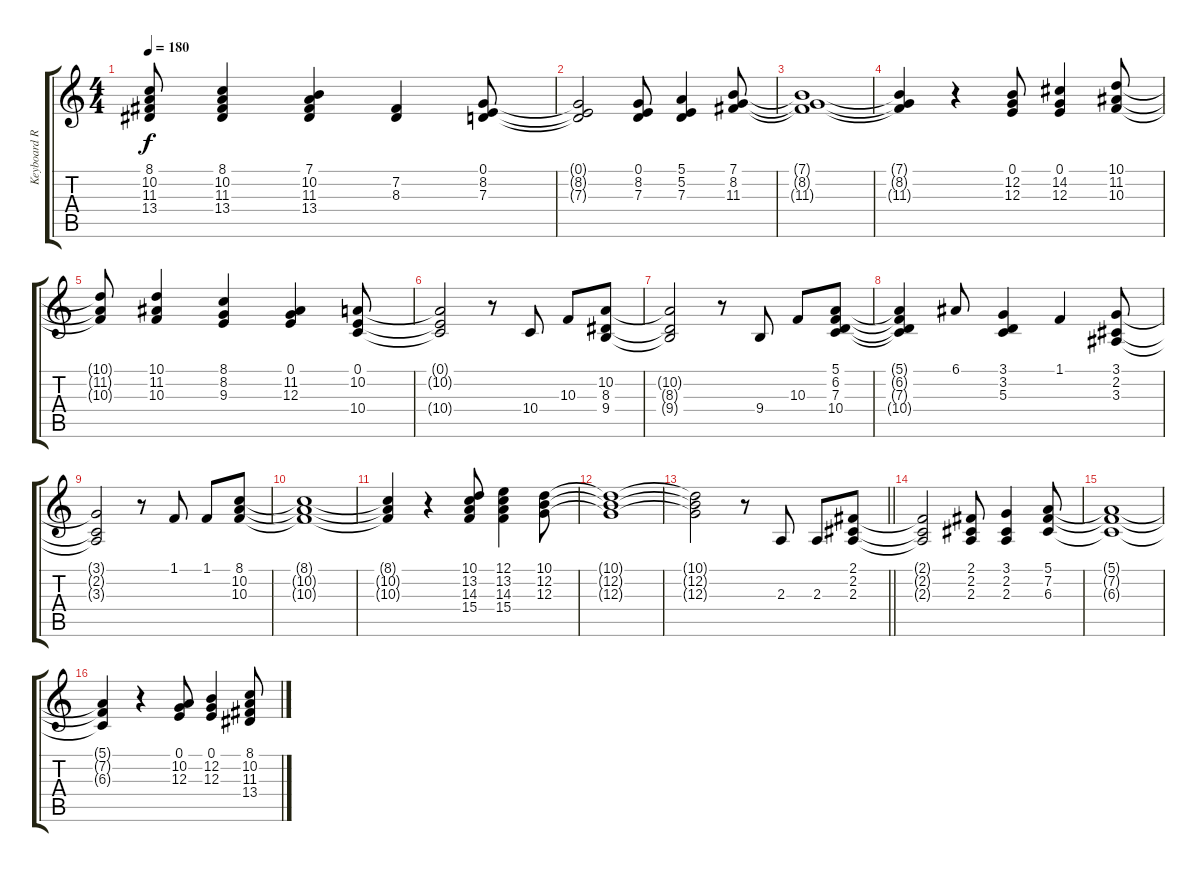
\track ("Keyboard R" "Keyboard R") {instrument electricgrandpiano}
\staff {score tabs}
\tuning (E4 B3 G3 D3 A2 E2) {hide}
\ts (4 4)
\tempo 180
\clef g2
\ks c
(8.1{t} 10.2{t} 11.3{t} 13.4{t}).8{dy f} (8.1 10.2 11.3 13.4).4 (7.1 10.2 11.3 13.4).4 (7.2 8.3).4 (0.1 8.2 7.3).8 |
(0.1{t} 8.2{t} 7.3{t}).2 (0.1 8.2 7.3).8 (5.1 5.2 7.3).4 (7.1 8.2 11.3).8 |
(7.1{t} 8.2{t} 11.3{t}).1 |
(7.1{t} 8.2{t} 11.3{t}).4 r.4 (0.1 12.2 12.3).8 (0.1 14.2 12.3).4 (10.1 11.2 10.3).8 |
(10.1{t} 11.2{t} 10.3{t}).8 (10.1 11.2 10.3).4 (8.1 8.2 9.3).4 (0.1 11.2 12.3).4 (0.1 10.2 10.4).8 |
(0.1{t} 10.2{t} 10.4{t}).2 r.8 10.4.8 10.3.8 (10.2 8.3 9.4).8 |
(10.2{t} 8.3{t} 9.4{t}).2 r.8 9.4.8 10.3.8 (5.1 6.2 7.3 10.4).8 |
(5.1{t} 6.2{t} 7.3{t} 10.4{t}).4 6.1.8 (3.1 3.2 5.3).4 1.1.4 (3.1 2.2 3.3).8 |
(3.1{t} 2.2{t} 3.3{t}).2 r.8 1.1.8 1.1.8 (8.1 10.2 10.3).8 |
(8.1{t} 10.2{t} 10.3{t}).1 |
(8.1{t} 10.2{t} 10.3{t}).4 r.4 (10.1 13.2 14.3 15.4).8 (12.1 13.2 14.3 15.4).4 (10.1 12.2 12.3).8 |
(10.1{t} 12.2{t} 12.3{t}).1 |
\barLineRight lightlight
(10.1{t} 12.2{t} 12.3{t}).2 r.8 2.3.8 2.3.8 (2.1 2.2 2.3).8 |
(2.1{t} 2.2{t} 2.3{t}).2 (2.1 2.2 2.3).8 (3.1 2.2 2.3).4 (5.1 7.2 6.3).8 |
(5.1{t} 7.2{t} 6.3{t}).1 |
(5.1{t} 7.2{t} 6.3{t}).4 r.4 (0.1 10.2 12.3).8 (0.1 12.2 12.3).4 (8.1 10.2 11.3 13.4).8
